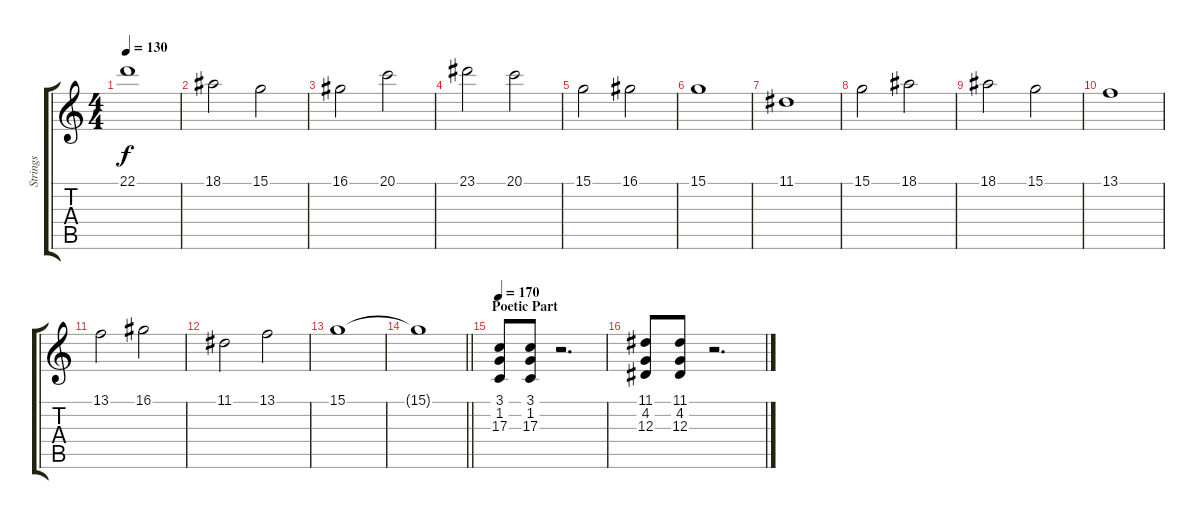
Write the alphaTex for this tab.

\track ("Strings" "Strings") {instrument stringensemble1}
\staff {score tabs}
\tuning (E4 B3 G3 D3 A2 E2) {hide}
\ts (4 4)
\tempo 130
\clef g2
\ks c
22.1.1{dy f} |
18.1.2 15.1.2 |
16.1.2 20.1.2 |
23.1.2 20.1.2 |
15.1.2 16.1.2 |
15.1.1 |
11.1.1 |
15.1.2 18.1.2 |
18.1.2 15.1.2 |
13.1.1 |
13.1.2 16.1.2 |
11.1.2 13.1.2 |
15.1.1 |
\barLineRight lightlight
15.1{t}.1 |
\section ("" "Poetic Part")
\tempo 170
(3.1 1.2 17.3).8 (3.1 1.2 17.3).8 r.2{d} |
(11.1 4.2 12.3).8 (11.1 4.2 12.3).8 r.2{d}
